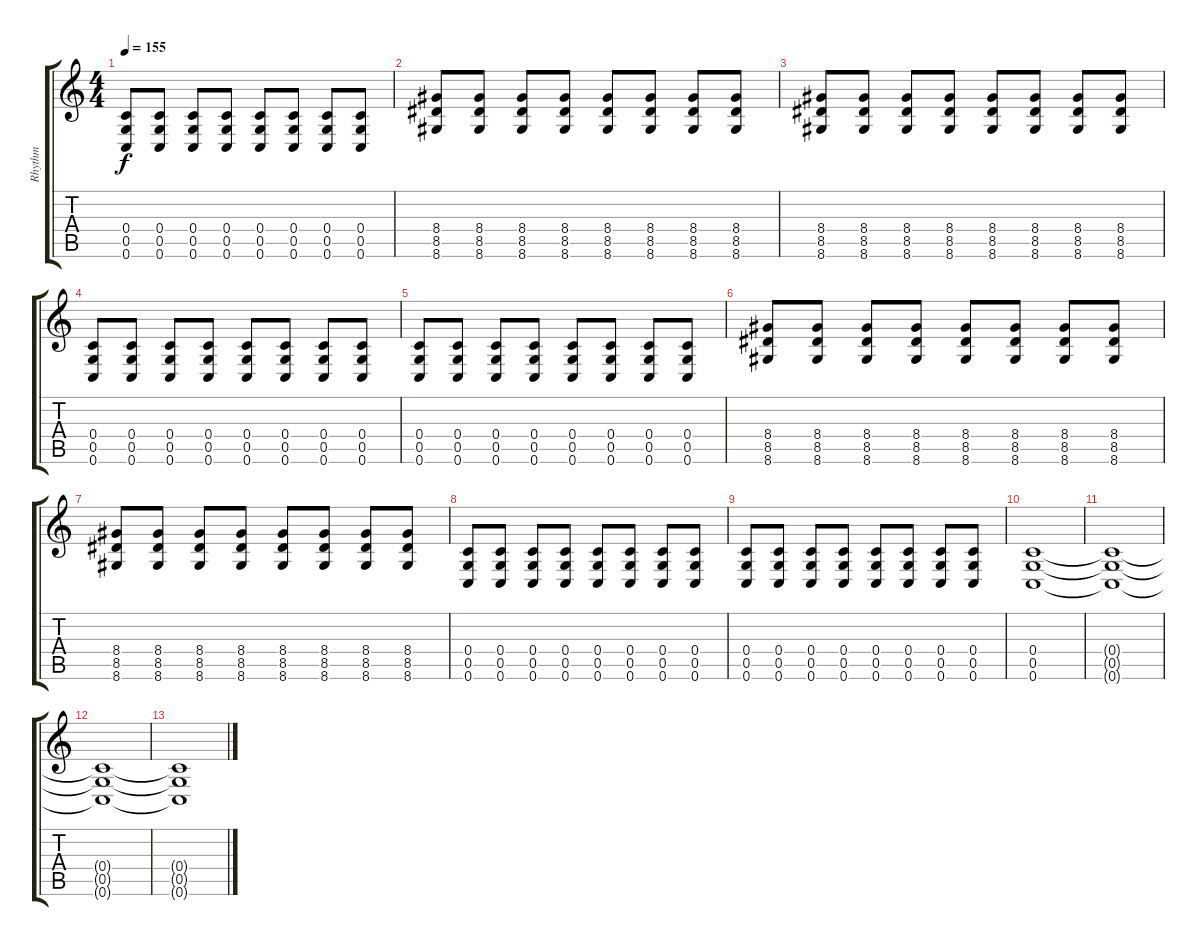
\track ("Rhythm" "Rhythm") {instrument overdrivenguitar}
\staff {score tabs}
\tuning (D4 A3 F3 C3 G2 C2) {hide}
\ts (4 4)
\tempo 155
\clef g2
\ks c
(0.4 0.5 0.6).8{dy f} (0.4 0.5 0.6).8 (0.4 0.5 0.6).8 (0.4 0.5 0.6).8 (0.4 0.5 0.6).8 (0.4 0.5 0.6).8 (0.4 0.5 0.6).8 (0.4 0.5 0.6).8 |
(8.4 8.5 8.6).8 (8.4 8.5 8.6).8 (8.4 8.5 8.6).8 (8.4 8.5 8.6).8 (8.4 8.5 8.6).8 (8.4 8.5 8.6).8 (8.4 8.5 8.6).8 (8.4 8.5 8.6).8 |
(8.4 8.5 8.6).8 (8.4 8.5 8.6).8 (8.4 8.5 8.6).8 (8.4 8.5 8.6).8 (8.4 8.5 8.6).8 (8.4 8.5 8.6).8 (8.4 8.5 8.6).8 (8.4 8.5 8.6).8 |
(0.4 0.5 0.6).8 (0.4 0.5 0.6).8 (0.4 0.5 0.6).8 (0.4 0.5 0.6).8 (0.4 0.5 0.6).8 (0.4 0.5 0.6).8 (0.4 0.5 0.6).8 (0.4 0.5 0.6).8 |
(0.4 0.5 0.6).8 (0.4 0.5 0.6).8 (0.4 0.5 0.6).8 (0.4 0.5 0.6).8 (0.4 0.5 0.6).8 (0.4 0.5 0.6).8 (0.4 0.5 0.6).8 (0.4 0.5 0.6).8 |
(8.4 8.5 8.6).8 (8.4 8.5 8.6).8 (8.4 8.5 8.6).8 (8.4 8.5 8.6).8 (8.4 8.5 8.6).8 (8.4 8.5 8.6).8 (8.4 8.5 8.6).8 (8.4 8.5 8.6).8 |
(8.4 8.5 8.6).8 (8.4 8.5 8.6).8 (8.4 8.5 8.6).8 (8.4 8.5 8.6).8 (8.4 8.5 8.6).8 (8.4 8.5 8.6).8 (8.4 8.5 8.6).8 (8.4 8.5 8.6).8 |
(0.4 0.5 0.6).8 (0.4 0.5 0.6).8 (0.4 0.5 0.6).8 (0.4 0.5 0.6).8 (0.4 0.5 0.6).8 (0.4 0.5 0.6).8 (0.4 0.5 0.6).8 (0.4 0.5 0.6).8 |
(0.4 0.5 0.6).8 (0.4 0.5 0.6).8 (0.4 0.5 0.6).8 (0.4 0.5 0.6).8 (0.4 0.5 0.6).8 (0.4 0.5 0.6).8 (0.4 0.5 0.6).8 (0.4 0.5 0.6).8 |
(0.4 0.5 0.6).1 |
(0.4{t} 0.5{t} 0.6{t}).1 |
(0.4{t} 0.5{t} 0.6{t}).1 |
(0.4{t} 0.5{t} 0.6{t}).1
